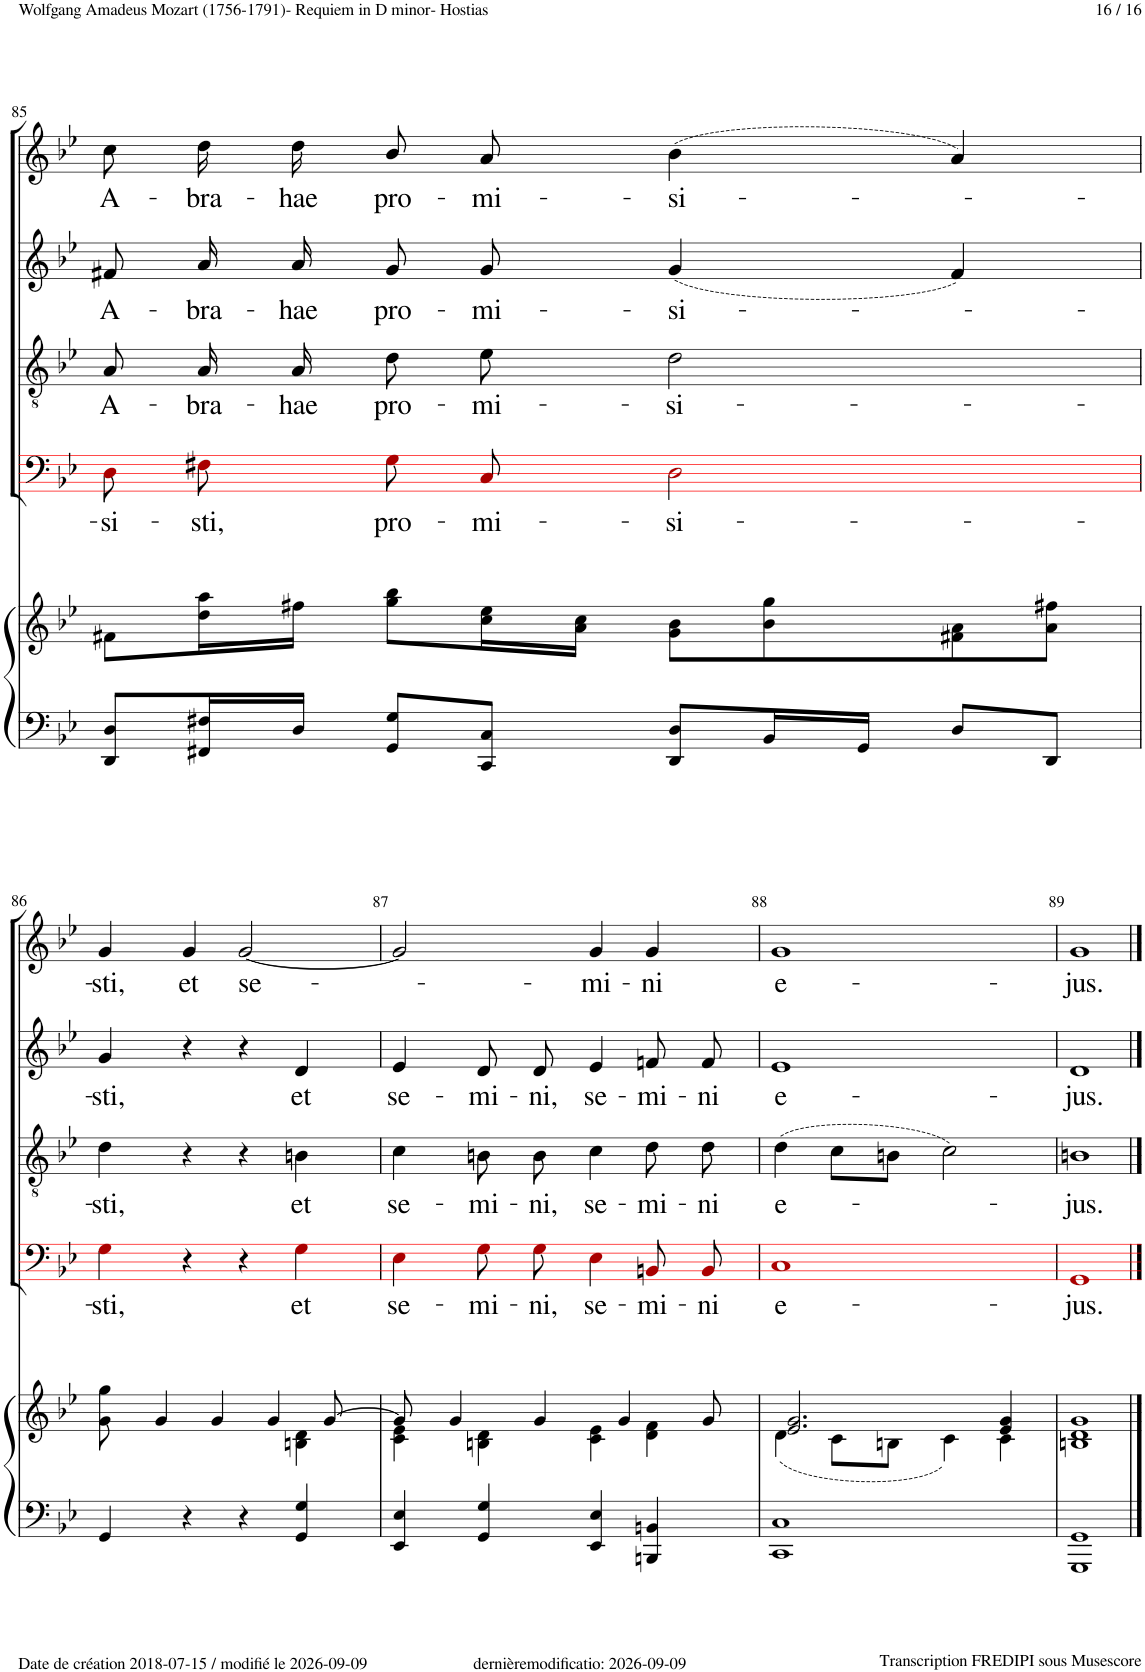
**kern	**kern	**kern	**text	**kern	**text	**kern	**text	**kern	**text
*part5	*part5	*part4	*part4	*part3	*part3	*part2	*part2	*part1	*part1
*staff6	*staff5	*staff4	*staff4	*staff3	*staff3	*staff2	*staff2	*staff1	*staff1
*I"Piano	*	*I"Bass	*	*I"Tenor	*	*I"Alto	*	*I"Soprano	*
*I'Pno	*	*	*	*	*	*	*	*	*
!!LO:PB:g=z
*clefF4	*clefG2	*clefF4	*	*clefGv2	*	*clefG2	*	*clefG2	*
*	*	*ITrd8c14	*	*	*	*	*	*	*
*k[b-e-]	*k[b-e-]	*k[b-e-]	*	*k[b-e-]	*	*k[b-e-]	*	*k[b-e-]	*
*M4/4	*M4/4	*M4/4	*	*M4/4	*	*M4/4	*	*M4/4	*
*met(c)	*met(c)	*met(c)	*	*met(c)	*	*met(c)	*	*met(c)	*
=85	=85	=85	=85	=85	=85	=85	=85	=85	=85
!	!	!	!LO:LY:b	!	!LO:LY:b	!	!LO:LY:b	!	!LO:LY:b
8DD/ 8D/L	8f#X\L	8D!i\L	-si-	8A!/	A-	8f#X!/L	A-	8cc!\L	A-
!	!	!	!LO:LY:b	!	!LO:LY:b	!	!LO:LY:b	!	!LO:LY:b
16FF#X/ 16F#X/L	16dd\ 16aa\L	8F#X!i\J	-sti,	16A!/	-bra-	16a!/L	-bra-	16dd!\L	-bra-
!	!	!	!	!	!LO:LY:b	!	!LO:LY:b	!	!LO:LY:b
16D/JJ	16ff#X\JJ	.	.	16A!/	-hae	16a!/JJ	-hae	16dd!\JJ	-hae
!	!	!	!LO:LY:b	!	!LO:LY:b	!	!LO:LY:b	!	!LO:LY:b
8GG/ 8G/L	8gg\ 8bb-\L	8G!i\L	pro-	8d!\	pro-	8g!/L	pro-	8b-!/L	pro-
!	!	!	!LO:LY:b	!	!LO:LY:b	!	!LO:LY:b	!	!LO:LY:b
8CC/ 8C/J	16cc\ 16ee-\L	8C!i\J	-mi-	8e-!\	-mi-	8g!/J	-mi-	8a!/J	-mi-
.	16a\ 16cc\JJ	.	.	.	.	.	.	.	.
!	!	!	!LO:LY:b	!	!LO:LY:b	!	!LO:LY:b	!	!LO:LY:b
8DD/ 8D/L	8g\ 8b-\L	2D!i\	-si-	2d!\	-si-	(4g!/	-si-	(4b-!\	-si-
16BB-/L	8b-\ 8gg\	.	.	.	.	.	.	.	.
16GG/JJ	.	.	.	.	.	.	.	.	.
8D/L	8f#X\ 8a\	.	.	.	.	4f#!/)	.	4a!/)	.
8DD/J	8a\ 8ff#X\J	.	.	.	.	.	.	.	.
!!LO:LB:g=z
=86	=86	=86	=86	=86	=86	=86	=86	=86	=86
*	*^	*	*	*	*	*	*	*	*
!	!	!	!	!LO:LY:b	!	!LO:LY:b	!	!LO:LY:b	!	!LO:LY:b
4GG/	8g\ 8gg\	2ryy	4G!i\	-sti,	4d!\	-sti,	4g!/	-sti,	4g'~!/	-sti,
.	4g/	.	.	.	.	.	.	.	.	.
!	!	!	!	!	!	!	!	!	!	!LO:LY:b
4r	.	.	4r	.	4r	.	4r	.	4g!/	et
.	4g/	.	.	.	.	.	.	.	.	.
!	!	!	!	!	!	!	!	!	!	!LO:LY:b
4r	.	4ryy	4r	.	4r	.	4r	.	[2g!/	se-
.	4g/	.	.	.	.	.	.	.	.	.
!	!	!	!	!LO:LY:b	!	!LO:LY:b	!	!LO:LY:b	!	!
4GG/ 4G/	.	4Bn\ 4d\	4G!i\	et	4Bn!\	et	4d!/	et	.	.
.	[8g/	.	.	.	.	.	.	.	.	.
=87	=87	=87	=87	=87	=87	=87	=87	=87	=87	=87
!	!	!	!	!LO:LY:b	!	!LO:LY:b	!	!LO:LY:b	!	!
4EE-/ 4E-/	8g/]	4c\ 4e-\	4E-!i\	se-	4c!\	se-	4e-!/	se-	2g!/]	.
.	4g/	.	.	.	.	.	.	.	.	.
!	!	!	!	!LO:LY:b	!	!LO:LY:b	!	!LO:LY:b	!	!
4GG/ 4G/	.	4Bn\ 4d\	8G!i\L	-mi-	8Bn!\	-mi-	8d!/L	-mi-	.	.
!	!	!	!	!LO:LY:b	!	!LO:LY:b	!	!LO:LY:b	!	!
.	4g/	.	8G!i\J	-ni,	8B!\	-ni,	8d!/J	-ni,	.	.
!	!	!	!	!LO:LY:b	!	!LO:LY:b	!	!LO:LY:b	!	!LO:LY:b
4EE-/ 4E-/	.	4c\ 4e-\	4E-!i\	se-	4c!\	se-	4e-!/	se-	4g!/	-mi-
.	4g/	.	.	.	.	.	.	.	.	.
!	!	!	!	!LO:LY:b	!	!LO:LY:b	!	!LO:LY:b	!	!LO:LY:b
4BBBn/ 4BBn/	.	4d\ 4f\	8BBn!i/L	-mi-	8d!\	-mi-	8fn!/L	-mi-	4g!/	-ni
!	!	!	!	!LO:LY:b	!	!LO:LY:b	!	!LO:LY:b	!	!
.	8g/	.	8BB!i/J	-ni	8d!\	-ni	8f!/J	-ni	.	.
=88	=88	=88	=88	=88	=88	=88	=88	=88	=88	=88
!	!	!	!	!LO:LY:b	!	!LO:LY:b	!	!LO:LY:b	!	!LO:LY:b
1CC 1C	2.e-/ 2.g/	(4d\	1C!i	e-	(4d!\	e-	1e-!	e-	1g!	e-
.	.	8c\L	.	.	8c!\L	.	.	.	.	.
.	.	8Bn\J	.	.	8Bn!\J	.	.	.	.	.
.	.	4c\)	.	.	2c!\)	.	.	.	.	.
.	4e-/ 4g/	4c\	.	.	.	.	.	.	.	.
=89	=89	=89	=89	=89	=89	=89	=89	=89	=89	=89
!	!	!	!	!LO:LY:b	!	!LO:LY:b	!	!LO:LY:b	!	!LO:LY:b
*	*v	*v	*	*	*	*	*	*	*	*
1GGG;< 1GG;<	1Bn;< 1d;< 1g;<	1GG;<!i	-jus.	1Bn;<!	-jus.	1d;<!	-jus.	1g;<!	-jus.
==	==	==	==	==	==	==	==	==	==
*-	*-	*-	*-	*-	*-	*-	*-	*-	*-
